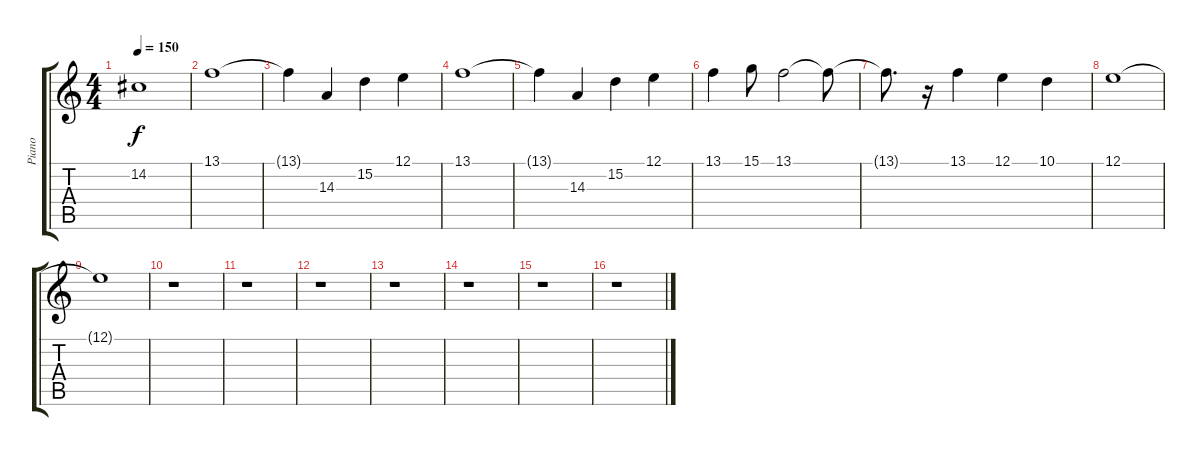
\track ("Piano" "Piano") {instrument acousticgrandpiano}
\staff {score tabs}
\tuning (E4 B3 G3 D3 A2 E2) {hide}
\ts (4 4)
\tempo 150
\clef g2
\ks c
14.2{t}.1{dy f} |
13.1.1 |
13.1{t}.4 14.3.4 15.2.4 12.1.4 |
13.1.1 |
13.1{t}.4 14.3.4 15.2.4 12.1.4 |
13.1.4 15.1.8 13.1.2 13.1{t}.8 |
13.1{t}.8{d} r.16 13.1.4 12.1.4 10.1.4 |
12.1.1 |
12.1{t}.1 |
r.1 |
r.1 |
r.1 |
r.1 |
r.1 |
r.1 |
r.1
